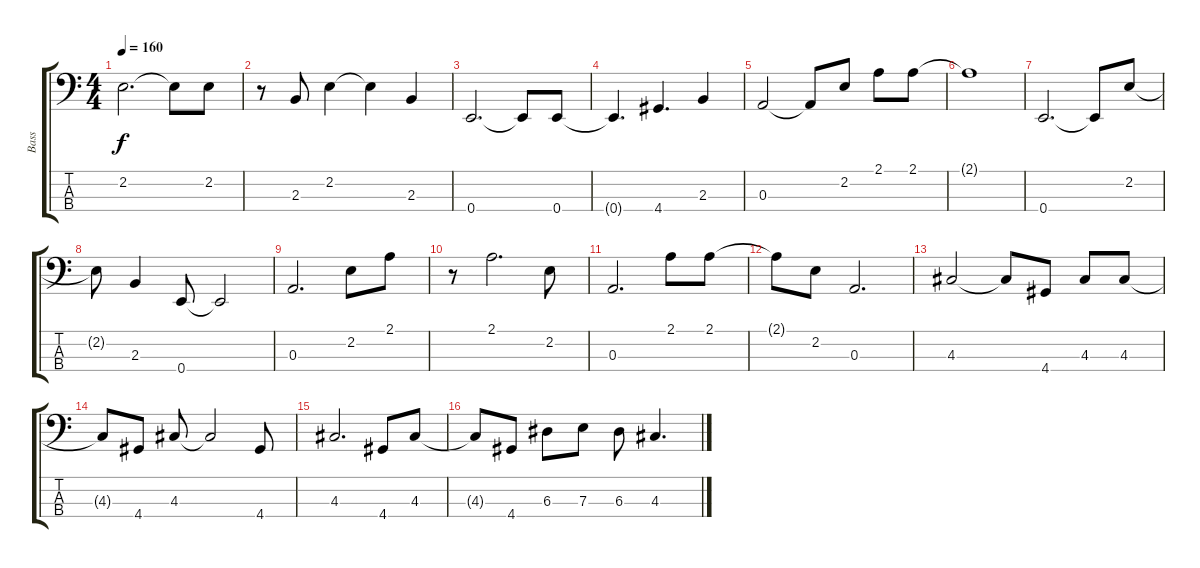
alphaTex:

\track ("Bass" "Bass") {instrument electricbassfinger}
\staff {score tabs}
\tuning (G2 D2 A1 E1) {hide}
\ts (4 4)
\tempo 160
\clef f4
\ks c
2.2.2{d dy f} 2.2{t}.8 2.2.8 |
r.8 2.3.8 2.2.4 2.2{t}.4 2.3.4 |
0.4.2{d} 0.4{t}.8 0.4.8 |
0.4{t}.4{d} 4.4.4{d} 2.3.4 |
0.3.2 0.3{t}.8 2.2.8 2.1.8 2.1.8 |
2.1{t}.1 |
0.4.2{d} 0.4{t}.8 2.2.8 |
2.2{t}.8 2.3.4 0.4.8 0.4{t}.2 |
0.3.2{d} 2.2.8 2.1.8 |
r.8 2.1.2{d} 2.2.8 |
0.3.2{d} 2.1.8 2.1.8 |
2.1{t}.8 2.2.8 0.3.2{d} |
4.3.2 4.3{t}.8 4.4.8 4.3.8 4.3.8 |
4.3{t}.8 4.4.8 4.3.8 4.3{t}.2 4.4.8 |
4.3.2{d} 4.4.8 4.3.8 |
4.3{t}.8 4.4.8 6.3.8 7.3.8 6.3.8 4.3.4{d}
